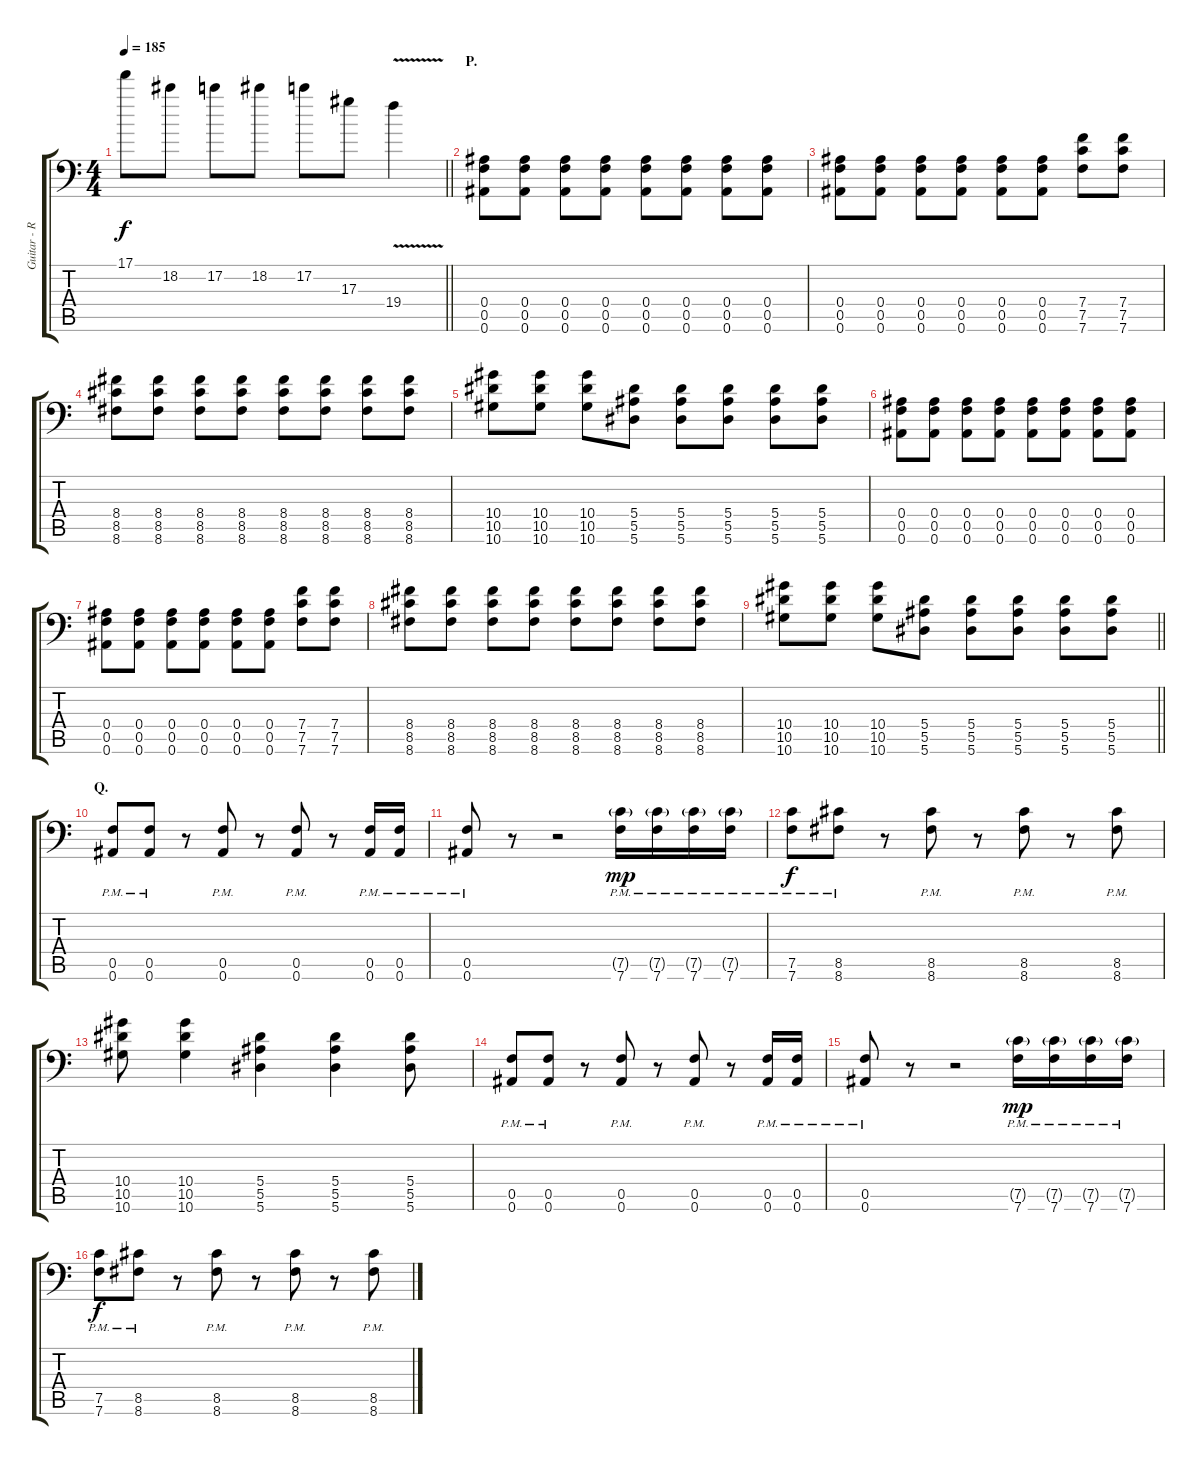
\track ("Guitar - Right" "Guitar - R") {instrument distortionguitar}
\staff {score tabs}
\tuning (C4 G3 Eb3 Bb2 F2 Bb1) {hide}
\ts (4 4)
\tempo 185
\clef f4
\barLineRight lightlight
\ks c
17.1.8{dy f} 18.2.8 17.2.8 18.2.8 17.2.8 17.3.8 19.4{v}.4 |
\section ("" "P.")
(0.4 0.5 0.6).8 (0.4 0.5 0.6).8 (0.4 0.5 0.6).8 (0.4 0.5 0.6).8 (0.4 0.5 0.6).8 (0.4 0.5 0.6).8 (0.4 0.5 0.6).8 (0.4 0.5 0.6).8 |
(0.4 0.5 0.6).8 (0.4 0.5 0.6).8 (0.4 0.5 0.6).8 (0.4 0.5 0.6).8 (0.4 0.5 0.6).8 (0.4 0.5 0.6).8 (7.4 7.5 7.6).8 (7.4 7.5 7.6).8 |
(8.4 8.5 8.6).8 (8.4 8.5 8.6).8 (8.4 8.5 8.6).8 (8.4 8.5 8.6).8 (8.4 8.5 8.6).8 (8.4 8.5 8.6).8 (8.4 8.5 8.6).8 (8.4 8.5 8.6).8 |
(10.4 10.5 10.6).8 (10.4 10.5 10.6).8 (10.4 10.5 10.6).8 (5.4 5.5 5.6).8 (5.4 5.5 5.6).8 (5.4 5.5 5.6).8 (5.4 5.5 5.6).8 (5.4 5.5 5.6).8 |
(0.4 0.5 0.6).8 (0.4 0.5 0.6).8 (0.4 0.5 0.6).8 (0.4 0.5 0.6).8 (0.4 0.5 0.6).8 (0.4 0.5 0.6).8 (0.4 0.5 0.6).8 (0.4 0.5 0.6).8 |
(0.4 0.5 0.6).8 (0.4 0.5 0.6).8 (0.4 0.5 0.6).8 (0.4 0.5 0.6).8 (0.4 0.5 0.6).8 (0.4 0.5 0.6).8 (7.4 7.5 7.6).8 (7.4 7.5 7.6).8 |
(8.4 8.5 8.6).8 (8.4 8.5 8.6).8 (8.4 8.5 8.6).8 (8.4 8.5 8.6).8 (8.4 8.5 8.6).8 (8.4 8.5 8.6).8 (8.4 8.5 8.6).8 (8.4 8.5 8.6).8 |
\barLineRight lightlight
(10.4 10.5 10.6).8 (10.4 10.5 10.6).8 (10.4 10.5 10.6).8 (5.4 5.5 5.6).8 (5.4 5.5 5.6).8 (5.4 5.5 5.6).8 (5.4 5.5 5.6).8 (5.4 5.5 5.6).8 |
\section ("" "Q.")
(0.5{pm} 0.6{pm}).8 (0.5{pm} 0.6{pm}).8 r.8 (0.5{pm} 0.6{pm}).8 r.8 (0.5{pm} 0.6{pm}).8 r.8 (0.5{pm} 0.6{pm}).16 (0.5{pm} 0.6{pm}).16 |
(0.5{pm} 0.6{pm}).8 r.8 r.2 (7.5{g pm} 7.6{pm}).16{dy mp} (7.5{g pm} 7.6{pm}).16 (7.5{g pm} 7.6{pm}).16 (7.5{g pm} 7.6{pm}).16 |
(7.5{pm} 7.6{pm}).8{dy f} (8.5{pm} 8.6{pm}).8 r.8 (8.5{pm} 8.6{pm}).8 r.8 (8.5{pm} 8.6{pm}).8 r.8 (8.5{pm} 8.6{pm}).8 |
(10.4 10.5 10.6).8 (10.4 10.5 10.6).4 (5.4 5.5 5.6).4 (5.4 5.5 5.6).4 (5.4 5.5 5.6).8 |
(0.5{pm} 0.6{pm}).8 (0.5{pm} 0.6{pm}).8 r.8 (0.5{pm} 0.6{pm}).8 r.8 (0.5{pm} 0.6{pm}).8 r.8 (0.5{pm} 0.6{pm}).16 (0.5{pm} 0.6{pm}).16 |
(0.5{pm} 0.6{pm}).8 r.8 r.2 (7.5{g pm} 7.6{pm}).16{dy mp} (7.5{g pm} 7.6{pm}).16 (7.5{g pm} 7.6{pm}).16 (7.5{g pm} 7.6{pm}).16 |
(7.5{pm} 7.6{pm}).8{dy f} (8.5{pm} 8.6{pm}).8 r.8 (8.5{pm} 8.6{pm}).8 r.8 (8.5{pm} 8.6{pm}).8 r.8 (8.5{pm} 8.6{pm}).8
